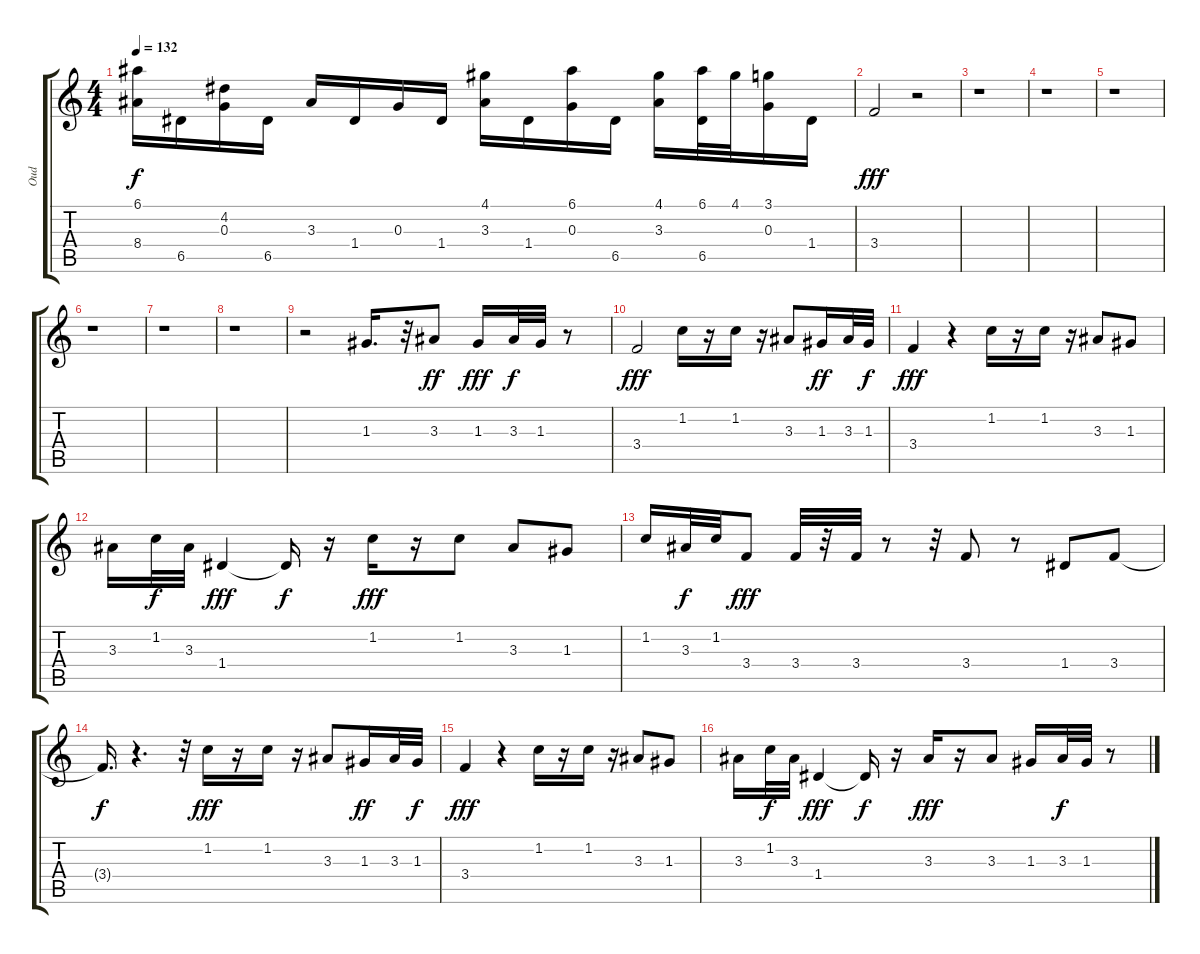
\track ("Oud" "Oud") {instrument banjo}
\staff {score tabs}
\tuning (E4 B3 G3 D3 A2 E2) {hide}
\displaytranspose 12
\ts (4 4)
\tempo 132
\clef g2
\ks c
(6.1 8.4).16{dy f} 6.5.16 (4.2 0.3).16 6.5.16 3.3.16 1.4.16 0.3.16 1.4.16 (4.1 3.3).16 1.4.16 (6.1 0.3).16 6.5.16 (4.1 3.3).16 (6.1 6.5).32 4.1.32 (3.1 0.3).16 1.4.16 |
3.4.2{dy fff} r.2 |
r.1 |
r.1 |
r.1 |
r.1 |
r.1 |
r.1 |
r.2 1.3.16{d} r.32 3.3.8{dy ff} 1.3.16{dy fff} 3.3.32{dy f} 1.3.32 r.8 |
3.4.2{dy fff} 1.2.16 r.16 1.2.16 r.16 3.3.8 1.3.16{dy ff} 3.3.32 1.3.32{dy f} |
3.4.4{dy fff} r.4 1.2.16 r.16 1.2.16 r.16 3.3.8 1.3.8 |
3.3.16 1.2.32{dy f} 3.3.32 1.4.4{dy fff} 1.4{t}.16{dy f} r.16 1.2.16{dy fff} r.16 1.2.8 3.3.8 1.3.8 |
1.2.16 3.3.32{dy f} 1.2.32 3.4.8{dy fff} 3.4.32 r.32 3.4.32 r.8 r.32 3.4.8 r.8 1.4.8 3.4.8 |
3.4{t}.16{d dy f} r.4{d} r.32 1.2.16{dy fff} r.16 1.2.16 r.16 3.3.8 1.3.16{dy ff} 3.3.32 1.3.32{dy f} |
3.4.4{dy fff} r.4 1.2.16 r.16 1.2.16 r.16 3.3.8 1.3.8 |
3.3.16 1.2.32{dy f} 3.3.32 1.4.4{dy fff} 1.4{t}.16{dy f} r.16 3.3.16{dy fff} r.16 3.3.8 1.3.16 3.3.32{dy f} 1.3.32 r.8
